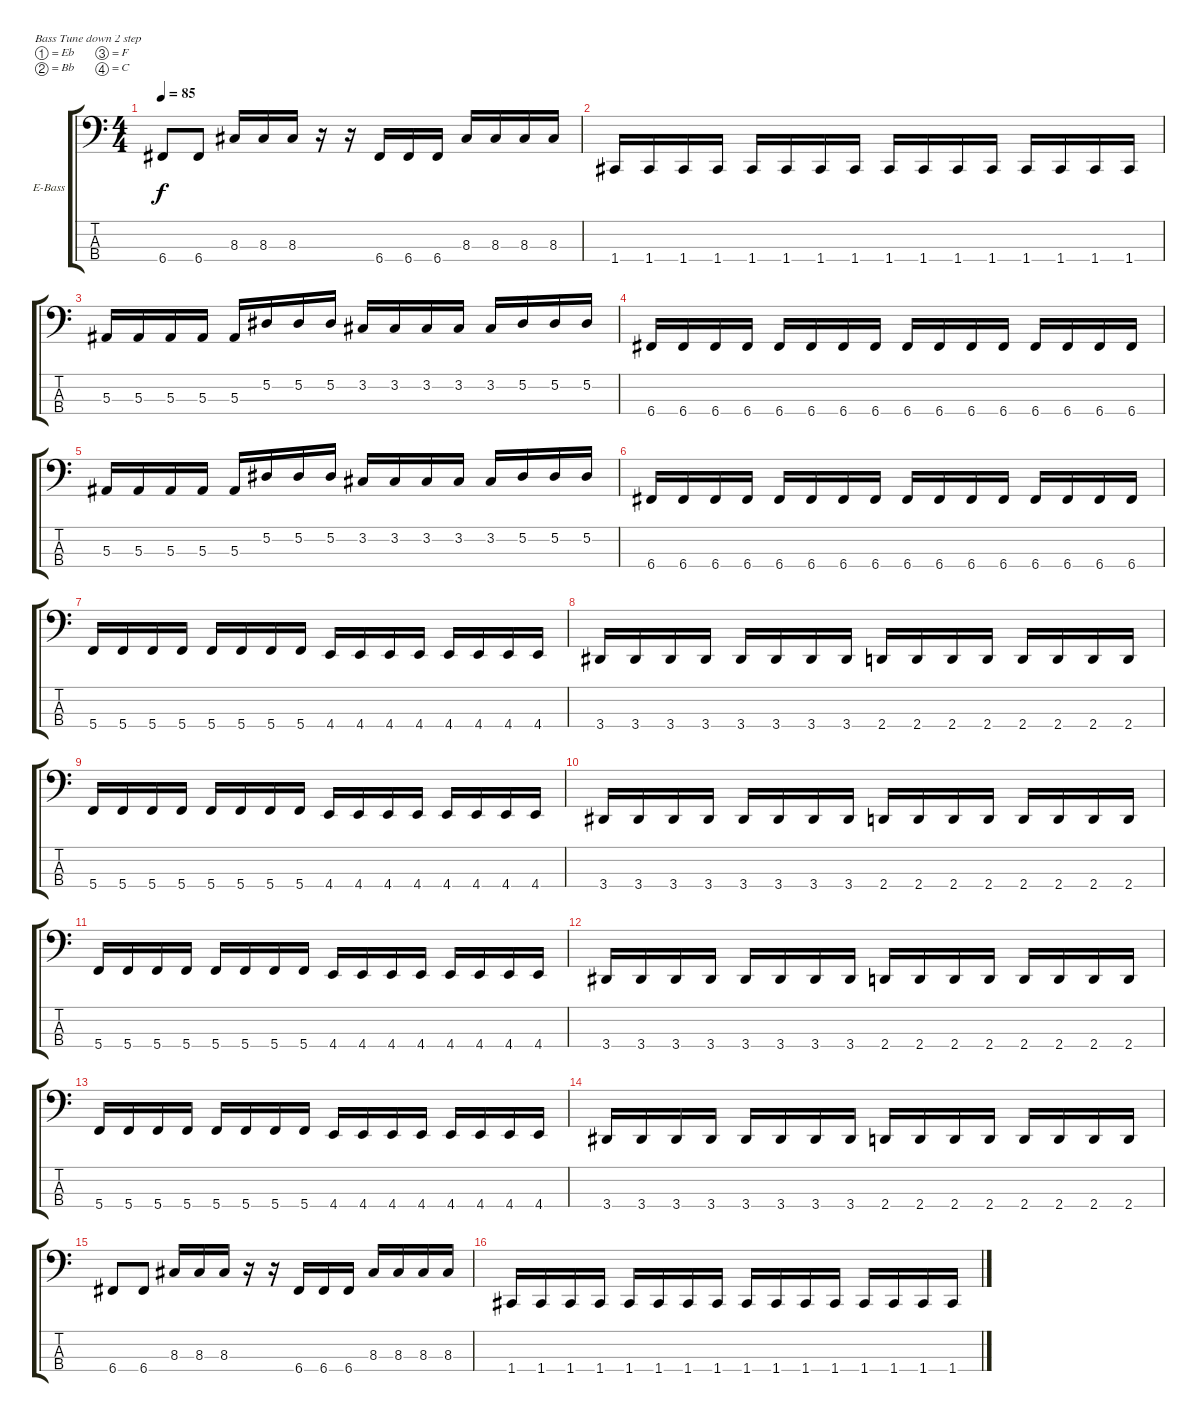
\defaultSystemsLayout 4
\bracketExtendMode groupsimilarinstruments
\firstSystemTrackNameOrientation horizontal
\otherSystemsTrackNameOrientation horizontal
\track ("Electric Bass" "E-Bass") {instrument electricbassfinger}
\staff {score tabs}
\tuning (Eb2 Bb1 F1 C1)
\ts (4 4)
\tempo 85
\clef f4
\ks c
6.4.8{dy f} 6.4.8 8.3.16 8.3.16 8.3.16 r.16 r.16 6.4.16 6.4.16 6.4.16 8.3.16 8.3.16 8.3.16 8.3.16 |
1.4.16 1.4.16 1.4.16 1.4.16 1.4.16 1.4.16 1.4.16 1.4.16 1.4.16 1.4.16 1.4.16 1.4.16 1.4.16 1.4.16 1.4.16 1.4.16 |
5.3.16 5.3.16 5.3.16 5.3.16 5.3.16 5.2.16 5.2.16 5.2.16 3.2.16 3.2.16 3.2.16 3.2.16 3.2.16 5.2.16 5.2.16 5.2.16 |
6.4.16 6.4.16 6.4.16 6.4.16 6.4.16 6.4.16 6.4.16 6.4.16 6.4.16 6.4.16 6.4.16 6.4.16 6.4.16 6.4.16 6.4.16 6.4.16 |
5.3.16 5.3.16 5.3.16 5.3.16 5.3.16 5.2.16 5.2.16 5.2.16 3.2.16 3.2.16 3.2.16 3.2.16 3.2.16 5.2.16 5.2.16 5.2.16 |
6.4.16 6.4.16 6.4.16 6.4.16 6.4.16 6.4.16 6.4.16 6.4.16 6.4.16 6.4.16 6.4.16 6.4.16 6.4.16 6.4.16 6.4.16 6.4.16 |
5.4.16 5.4.16 5.4.16 5.4.16 5.4.16 5.4.16 5.4.16 5.4.16 4.4.16 4.4.16 4.4.16 4.4.16 4.4.16 4.4.16 4.4.16 4.4.16 |
3.4.16 3.4.16 3.4.16 3.4.16 3.4.16 3.4.16 3.4.16 3.4.16 2.4.16 2.4.16 2.4.16 2.4.16 2.4.16 2.4.16 2.4.16 2.4.16 |
5.4.16 5.4.16 5.4.16 5.4.16 5.4.16 5.4.16 5.4.16 5.4.16 4.4.16 4.4.16 4.4.16 4.4.16 4.4.16 4.4.16 4.4.16 4.4.16 |
3.4.16 3.4.16 3.4.16 3.4.16 3.4.16 3.4.16 3.4.16 3.4.16 2.4.16 2.4.16 2.4.16 2.4.16 2.4.16 2.4.16 2.4.16 2.4.16 |
5.4.16 5.4.16 5.4.16 5.4.16 5.4.16 5.4.16 5.4.16 5.4.16 4.4.16 4.4.16 4.4.16 4.4.16 4.4.16 4.4.16 4.4.16 4.4.16 |
3.4.16 3.4.16 3.4.16 3.4.16 3.4.16 3.4.16 3.4.16 3.4.16 2.4.16 2.4.16 2.4.16 2.4.16 2.4.16 2.4.16 2.4.16 2.4.16 |
5.4.16 5.4.16 5.4.16 5.4.16 5.4.16 5.4.16 5.4.16 5.4.16 4.4.16 4.4.16 4.4.16 4.4.16 4.4.16 4.4.16 4.4.16 4.4.16 |
3.4.16 3.4.16 3.4.16 3.4.16 3.4.16 3.4.16 3.4.16 3.4.16 2.4.16 2.4.16 2.4.16 2.4.16 2.4.16 2.4.16 2.4.16 2.4.16 |
6.4.8 6.4.8 8.3.16 8.3.16 8.3.16 r.16 r.16 6.4.16 6.4.16 6.4.16 8.3.16 8.3.16 8.3.16 8.3.16 |
1.4.16 1.4.16 1.4.16 1.4.16 1.4.16 1.4.16 1.4.16 1.4.16 1.4.16 1.4.16 1.4.16 1.4.16 1.4.16 1.4.16 1.4.16 1.4.16
